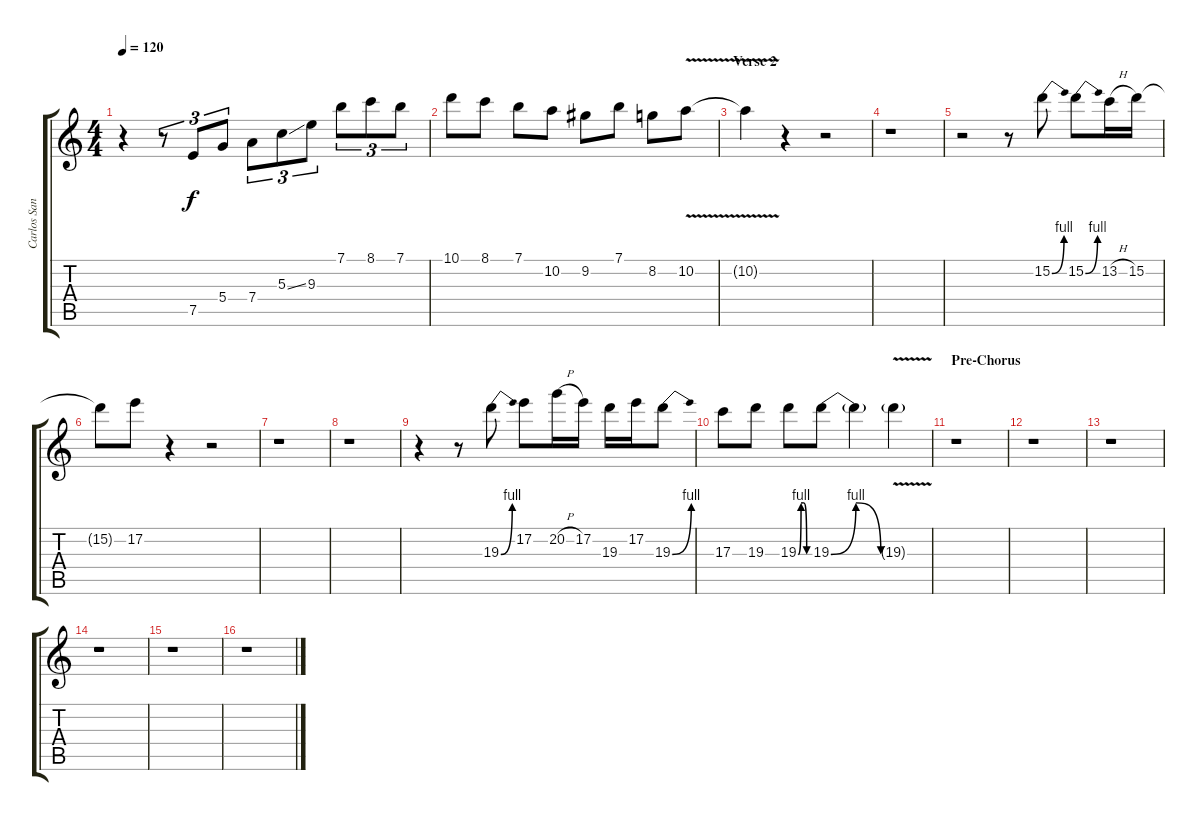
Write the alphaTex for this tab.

\track ("Carlos Santana" "Carlos San") {instrument distortionguitar}
\staff {score tabs}
\tuning (E4 B3 G3 D3 A2 E2) {hide}
\ts (4 4)
\tempo 120
\clef g2
\ks c
r.4{dy f} r.8{tu (3 2)} 7.5.8{tu (3 2)} 5.4.8{tu (3 2)} 7.4.8{tu (3 2)} 5.3{ss}.8{tu (3 2)} 9.3.8{tu (3 2)} 7.1.8{tu (3 2)} 8.1.8{tu (3 2)} 7.1.8{tu (3 2)} |
10.1.8 8.1.8 7.1.8 10.2.8 9.2.8 7.1.8 8.2.8 10.2{v}.8 |
\section ("" "Verse 2")
10.2{t}.4 r.4 r.2 |
r.1 |
r.2 r.8 15.2{be (bend 0 0 60 4)}.8 15.2{be (bend 0 0 60 4)}.8 13.2{h}.16 15.2.16 |
15.2{t}.8 17.2.8 r.4 r.2 |
r.1 |
r.1 |
r.4 r.8 19.3{be (bend 0 0 60 4)}.8 17.2.8 20.2{h}.16 17.2.16 19.3.16 17.2.16 19.3{be (bend 0 0 60 4)}.8 |
17.3.8 19.3.8 19.3{be (custom 0 0 15 4 30 4 45 0 60 0)}.8 19.3{be (bendrelease 0 0 15 4 45 4 60 0)}.8 19.3{t}.4 19.3{v g}.4 |
\section ("" "Pre-Chorus")
r.1 |
r.1 |
r.1 |
r.1 |
r.1 |
r.1
